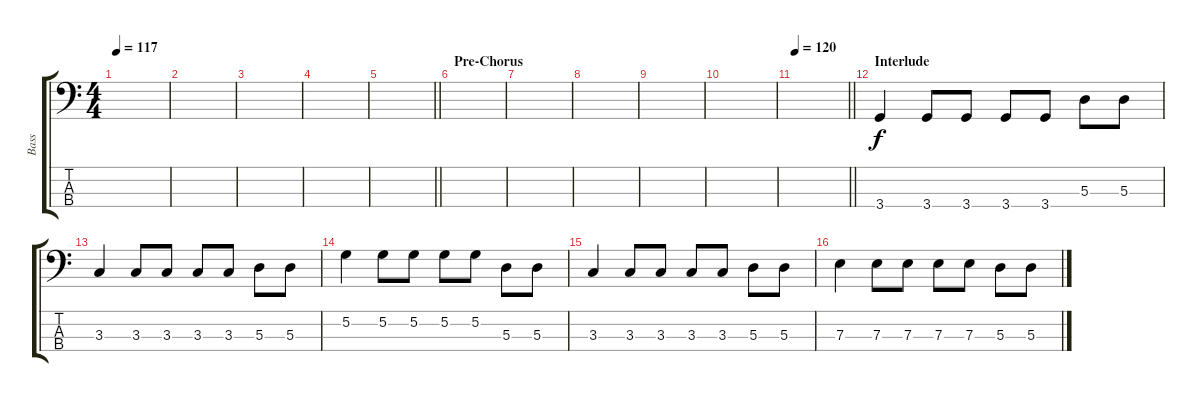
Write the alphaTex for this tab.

\track ("Bass" "Bass") {instrument electricbasspick}
\staff {score tabs}
\tuning (G2 D2 A1 E1) {hide}
\ts (4 4)
\tempo 117
\clef f4
\ks c
|
|
|
|
\barLineRight lightlight
|
\section ("" "Pre-Chorus")
|
|
|
|
|
\tempo 120
\barLineRight lightlight
|
\section ("" "Interlude")
3.4.4 3.4.8 3.4.8 3.4.8 3.4.8 5.3.8 5.3.8 |
3.3.4 3.3.8 3.3.8 3.3.8 3.3.8 5.3.8 5.3.8 |
5.2.4 5.2.8 5.2.8 5.2.8 5.2.8 5.3.8 5.3.8 |
3.3.4 3.3.8 3.3.8 3.3.8 3.3.8 5.3.8 5.3.8 |
7.3.4 7.3.8 7.3.8 7.3.8 7.3.8 5.3.8 5.3.8
